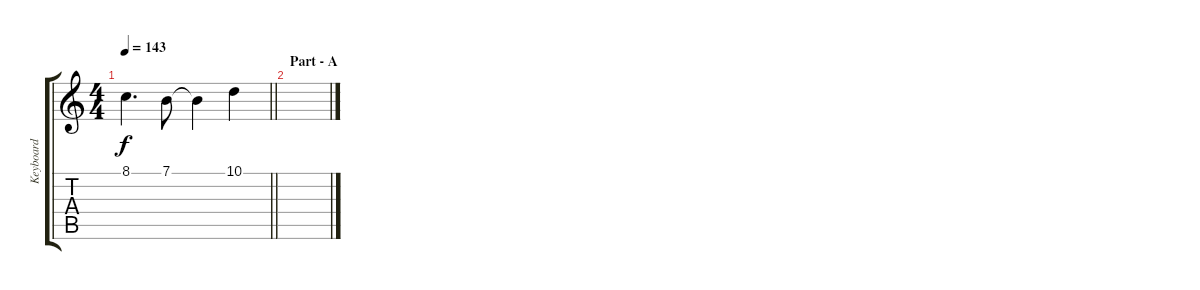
\track ("Keyboard" "Keyboard") {instrument stringensemble2}
\staff {score tabs}
\tuning (E4 B3 G3 D3 A2 E2) {hide}
\ts (4 4)
\tempo 143
\clef g2
\barLineRight lightlight
\ks c
8.1.4{d dy f} 7.1.8 7.1{t}.4 10.1.4 |
\section ("" "Part - A")
